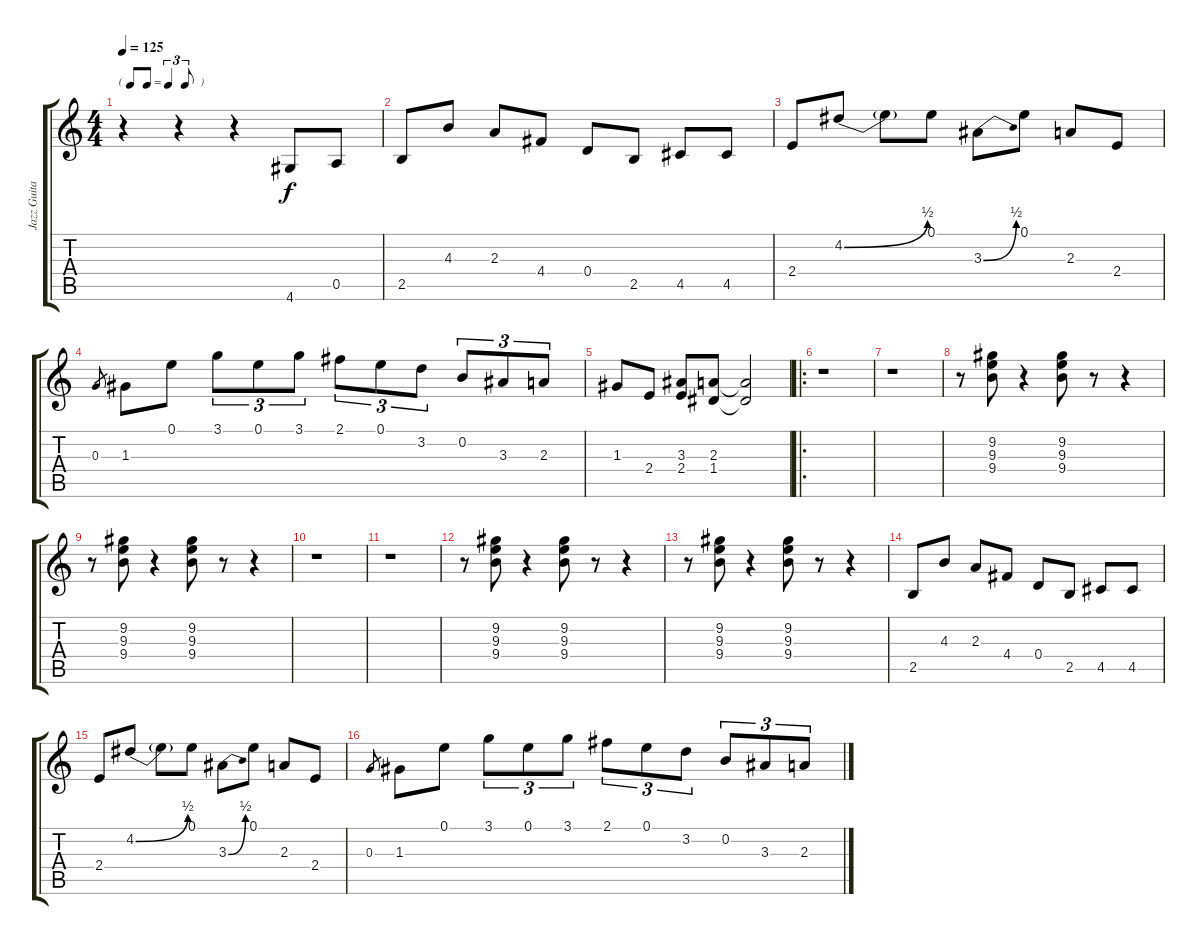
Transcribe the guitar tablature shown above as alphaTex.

\track ("Jazz Guitar" "Jazz Guita") {instrument electricguitarjazz}
\staff {score tabs}
\tuning (E4 B3 G3 D3 A2 E2) {hide}
\ts (4 4)
\tf triplet8th
\tempo 125
\clef g2
\ks c
r.4{dy f instrument electricguitarjazz} r.4 r.4 4.6.8 0.5.8 |
2.5.8 4.3.8 2.3.8 4.4.8 0.4.8 2.5.8 4.5.8 4.5.8 |
2.4.8 4.2{be (bend 0 0 60 2)}.8 4.2{t}.8 0.1.8 3.3{be (bend 0 0 60 2)}.8 0.1.8 2.3.8 2.4.8 |
0.3.8{gr} 1.3.8 0.1.8 3.1.8{tu (3 2)} 0.1.8{tu (3 2)} 3.1.8{tu (3 2)} 2.1.8{tu (3 2)} 0.1.8{tu (3 2)} 3.2.8{tu (3 2)} 0.2.8{tu (3 2)} 3.3.8{tu (3 2)} 2.3.8{tu (3 2)} |
1.3.8 2.4.8 (3.3 2.4).8 (2.3 1.4).8 (2.3{t} 1.4{t}).2 |
\ro
r.1 |
r.1 |
r.8 (9.2 9.3 9.4).8 r.4 (9.2 9.3 9.4).8 r.8 r.4 |
r.8 (9.2 9.3 9.4).8 r.4 (9.2 9.3 9.4).8 r.8 r.4 |
r.1 |
r.1 |
r.8 (9.2 9.3 9.4).8 r.4 (9.2 9.3 9.4).8 r.8 r.4 |
r.8 (9.2 9.3 9.4).8 r.4 (9.2 9.3 9.4).8 r.8 r.4 |
2.5.8 4.3.8 2.3.8 4.4.8 0.4.8 2.5.8 4.5.8 4.5.8 |
2.4.8 4.2{be (bend 0 0 60 2)}.8 4.2{t}.8 0.1.8 3.3{be (bend 0 0 60 2)}.8 0.1.8 2.3.8 2.4.8 |
0.3.8{gr} 1.3.8 0.1.8 3.1.8{tu (3 2)} 0.1.8{tu (3 2)} 3.1.8{tu (3 2)} 2.1.8{tu (3 2)} 0.1.8{tu (3 2)} 3.2.8{tu (3 2)} 0.2.8{tu (3 2)} 3.3.8{tu (3 2)} 2.3.8{tu (3 2)}
